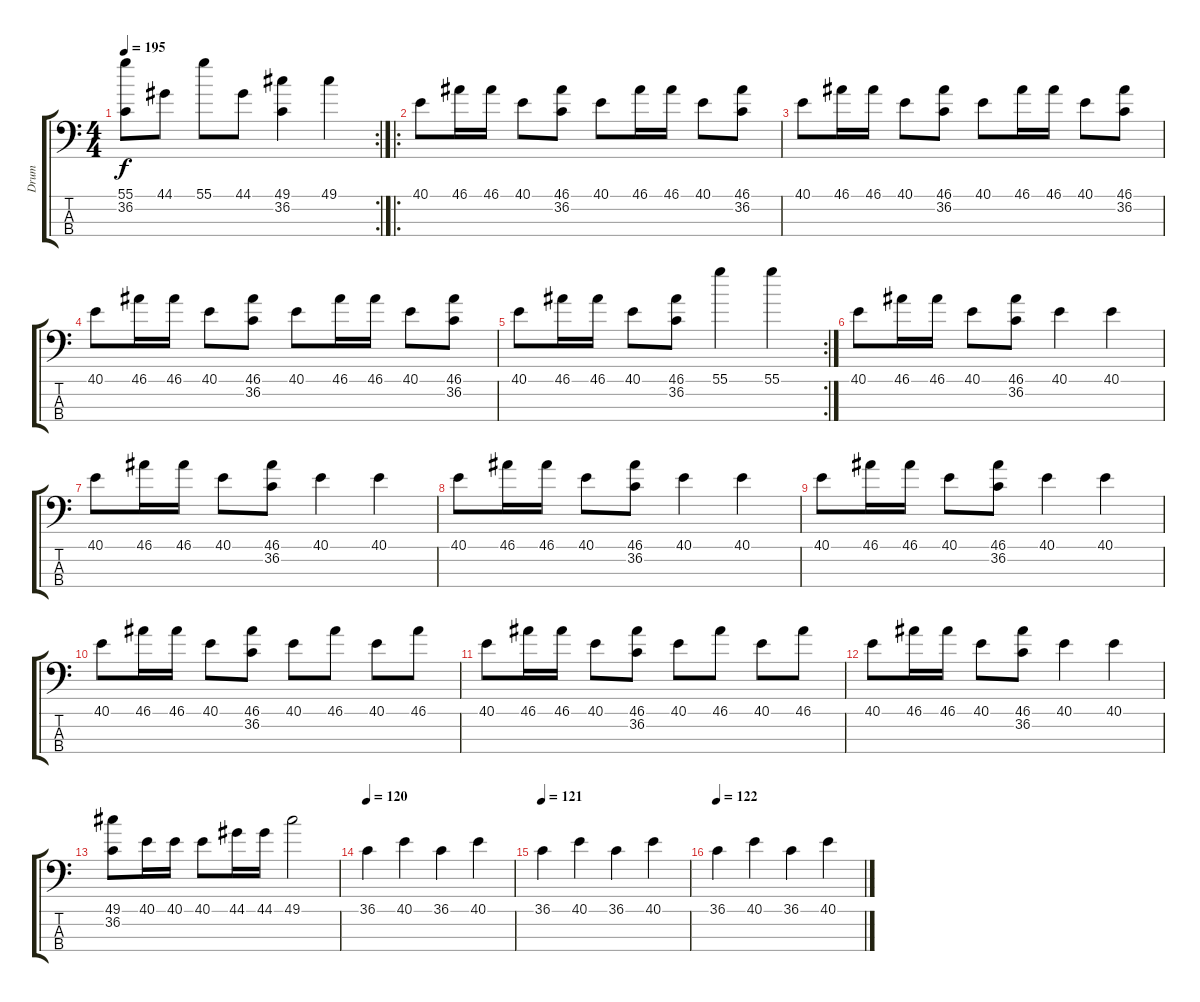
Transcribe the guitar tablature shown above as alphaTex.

\track ("Drum" "Drum") {instrument acousticgrandpiano}
\staff {score tabs}
\tuning (C-1 C-1 C-1 C-1) {hide}
\rc 2
\ts (4 4)
\tempo 195
\clef f4
\ks c
(55.1 36.2).8{dy f} 44.1.8 55.1.8 44.1.8 (49.1 36.2).4 49.1.4 |
\ro
40.1.8 46.1.16 46.1.16 40.1.8 (46.1 36.2).8 40.1.8 46.1.16 46.1.16 40.1.8 (46.1 36.2).8 |
40.1.8 46.1.16 46.1.16 40.1.8 (46.1 36.2).8 40.1.8 46.1.16 46.1.16 40.1.8 (46.1 36.2).8 |
40.1.8 46.1.16 46.1.16 40.1.8 (46.1 36.2).8 40.1.8 46.1.16 46.1.16 40.1.8 (46.1 36.2).8 |
\rc 2
40.1.8 46.1.16 46.1.16 40.1.8 (46.1 36.2).8 55.1.4 55.1.4 |
40.1.8 46.1.16 46.1.16 40.1.8 (46.1 36.2).8 40.1.4 40.1.4 |
40.1.8 46.1.16 46.1.16 40.1.8 (46.1 36.2).8 40.1.4 40.1.4 |
40.1.8 46.1.16 46.1.16 40.1.8 (46.1 36.2).8 40.1.4 40.1.4 |
40.1.8 46.1.16 46.1.16 40.1.8 (46.1 36.2).8 40.1.4 40.1.4 |
40.1.8 46.1.16 46.1.16 40.1.8 (46.1 36.2).8 40.1.8 46.1.8 40.1.8 46.1.8 |
40.1.8 46.1.16 46.1.16 40.1.8 (46.1 36.2).8 40.1.8 46.1.8 40.1.8 46.1.8 |
40.1.8 46.1.16 46.1.16 40.1.8 (46.1 36.2).8 40.1.4 40.1.4 |
(49.1 36.2).8 40.1.16 40.1.16 40.1.8 44.1.16 44.1.16 49.1.2 |
\tempo 120
36.1.4 40.1.4 36.1.4 40.1.4 |
\tempo 121
36.1.4 40.1.4 36.1.4 40.1.4 |
\tempo 122
36.1.4 40.1.4 36.1.4 40.1.4
